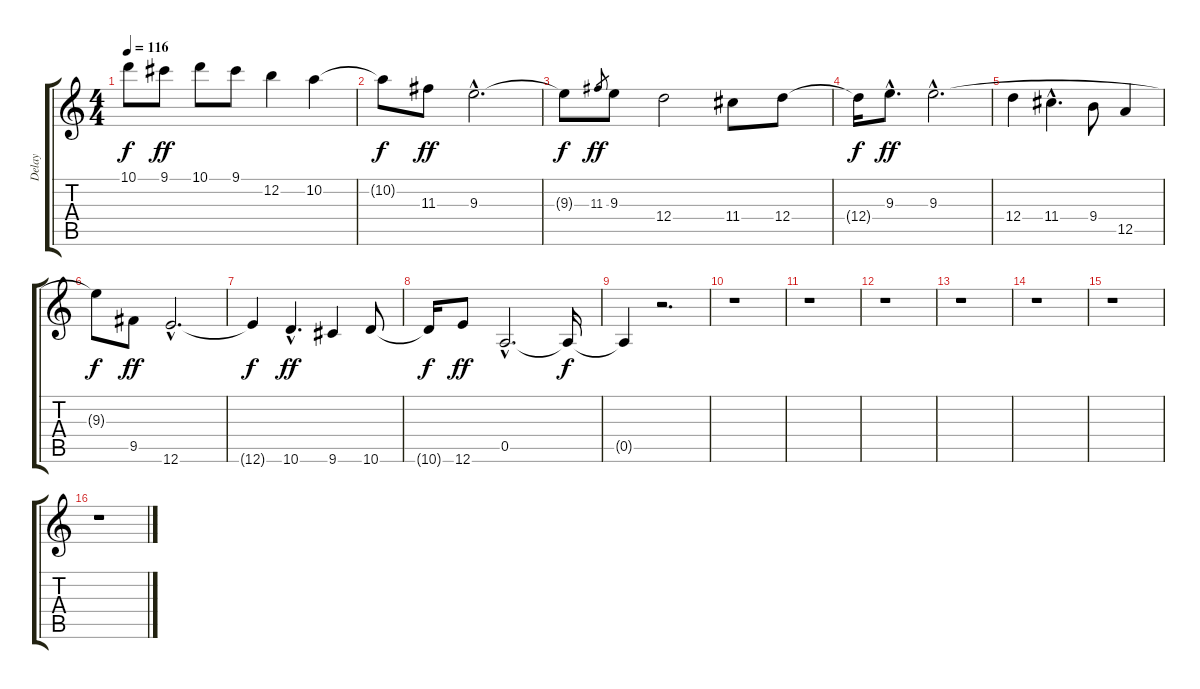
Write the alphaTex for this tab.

\track ("Delay" "Delay") {instrument overdrivenguitar}
\staff {score tabs}
\tuning (E4 B3 G3 D3 A2 E2) {hide}
\ts (4 4)
\tempo 116
\clef g2
\ks c
10.1.8{dy f} 9.1.8{dy ff} 10.1.8 9.1.8 12.2.4 10.2.4 |
10.2{t}.8{dy f} 11.3.8{dy ff} 9.3{hac}.2{d} |
9.3{t}.8{dy f} 11.3.8{gr dy ff} 9.3.8 12.4.2 11.4.8 12.4.8 |
12.4{t}.16{dy f} 9.3{hac}.8{d dy ff} 9.3{hac}.2{d} |
12.4.4 11.4{hac}.4{d} 9.4.8 12.5.4 |
9.3{t}.8{dy f} 9.5.8{dy ff} 12.6{hac}.2{d} |
12.6{t}.4{dy f} 10.6{hac}.4{d dy ff} 9.6.4 10.6.8 |
10.6{t}.16{dy f} 12.6.8{dy ff} 0.5{hac}.2{d} 0.5{t}.16{dy f} |
0.5{t}.4 r.2{d} |
r.1 |
r.1 |
r.1 |
r.1 |
r.1 |
r.1 |
r.1
